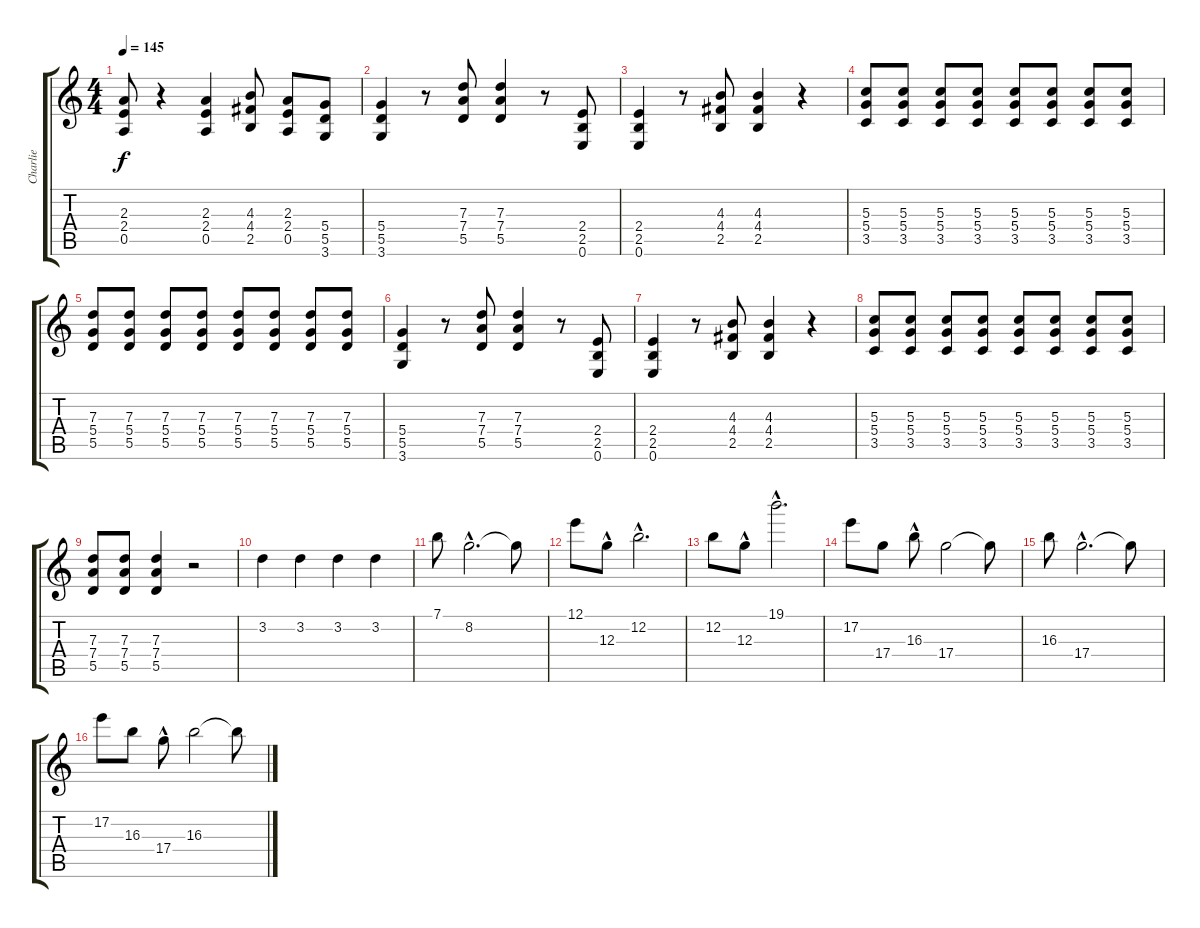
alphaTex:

\track ("Charlie" "Charlie") {instrument overdrivenguitar}
\staff {score tabs}
\tuning (E4 B3 G3 D3 A2 E2) {hide}
\ts (4 4)
\tempo 145
\clef g2
\ks c
(2.3 2.4 0.5).8{dy f} r.4 (2.3 2.4 0.5).4 (4.3 4.4 2.5).8 (2.3 2.4 0.5).8 (5.4 5.5 3.6).8 |
(5.4 5.5 3.6).4 r.8 (7.3 7.4 5.5).8 (7.3 7.4 5.5).4 r.8 (2.4 2.5 0.6).8 |
(2.4 2.5 0.6).4 r.8 (4.3 4.4 2.5).8 (4.3 4.4 2.5).4 r.4 |
(5.3 5.4 3.5).8 (5.3 5.4 3.5).8 (5.3 5.4 3.5).8 (5.3 5.4 3.5).8 (5.3 5.4 3.5).8 (5.3 5.4 3.5).8 (5.3 5.4 3.5).8 (5.3 5.4 3.5).8 |
(7.3 5.4 5.5).8 (7.3 5.4 5.5).8 (7.3 5.4 5.5).8 (7.3 5.4 5.5).8 (7.3 5.4 5.5).8 (7.3 5.4 5.5).8 (7.3 5.4 5.5).8 (7.3 5.4 5.5).8 |
(5.4 5.5 3.6).4 r.8 (7.3 7.4 5.5).8 (7.3 7.4 5.5).4 r.8 (2.4 2.5 0.6).8 |
(2.4 2.5 0.6).4 r.8 (4.3 4.4 2.5).8 (4.3 4.4 2.5).4 r.4 |
(5.3 5.4 3.5).8 (5.3 5.4 3.5).8 (5.3 5.4 3.5).8 (5.3 5.4 3.5).8 (5.3 5.4 3.5).8 (5.3 5.4 3.5).8 (5.3 5.4 3.5).8 (5.3 5.4 3.5).8 |
(7.3 7.4 5.5).8 (7.3 7.4 5.5).8 (7.3 7.4 5.5).4 r.2 |
3.2.4 3.2.4 3.2.4 3.2.4 |
7.1.8 8.2{hac}.2{d} 8.2{t}.8 |
12.1.8 12.3{hac}.8 12.2{hac}.2{d} |
12.2.8 12.3{hac}.8 19.1{hac}.2{d} |
17.2.8 17.4.8 16.3{hac}.8 17.4.2 17.4{t}.8 |
16.3.8 17.4{hac}.2{d} 17.4{t}.8 |
17.2.8 16.3.8 17.4{hac}.8 16.3.2 16.3{t}.8
